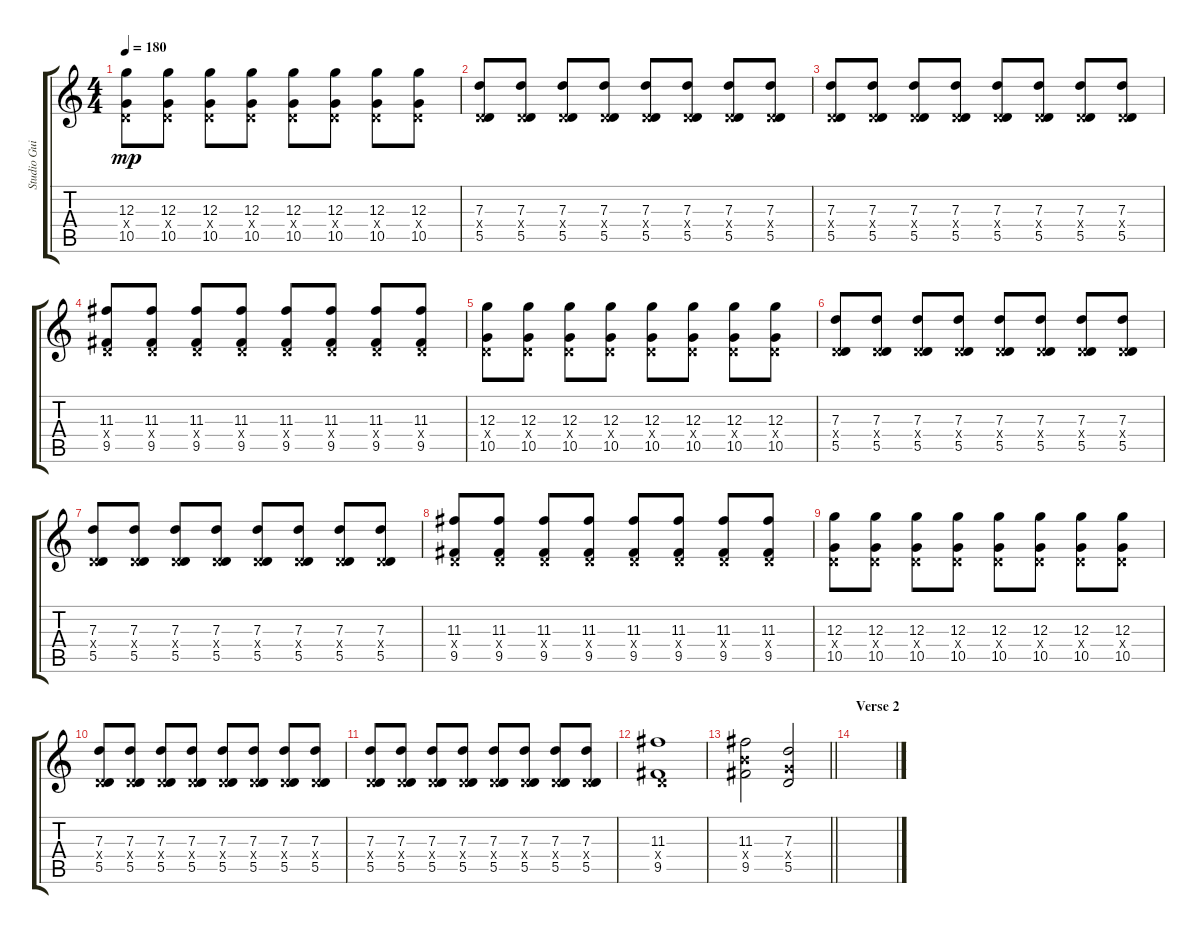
\track ("Studio Guitar" "Studio Gui") {instrument distortionguitar}
\staff {score tabs}
\tuning (E4 B3 G3 D3 A2 D2) {hide}
\ts (4 4)
\tempo 180
\clef g2
\ks c
(12.3 0.4{x} 10.5).8{dy mp} (12.3 0.4{x} 10.5).8 (12.3 0.4{x} 10.5).8 (12.3 0.4{x} 10.5).8 (12.3 0.4{x} 10.5).8 (12.3 0.4{x} 10.5).8 (12.3 0.4{x} 10.5).8 (12.3 0.4{x} 10.5).8 |
(7.3 0.4{x} 5.5).8 (7.3 0.4{x} 5.5).8 (7.3 0.4{x} 5.5).8 (7.3 0.4{x} 5.5).8 (7.3 0.4{x} 5.5).8 (7.3 0.4{x} 5.5).8 (7.3 0.4{x} 5.5).8 (7.3 0.4{x} 5.5).8 |
(7.3 0.4{x} 5.5).8 (7.3 0.4{x} 5.5).8 (7.3 0.4{x} 5.5).8 (7.3 0.4{x} 5.5).8 (7.3 0.4{x} 5.5).8 (7.3 0.4{x} 5.5).8 (7.3 0.4{x} 5.5).8 (7.3 0.4{x} 5.5).8 |
(11.3 0.4{x} 9.5).8 (11.3 0.4{x} 9.5).8 (11.3 0.4{x} 9.5).8 (11.3 0.4{x} 9.5).8 (11.3 0.4{x} 9.5).8 (11.3 0.4{x} 9.5).8 (11.3 0.4{x} 9.5).8 (11.3 0.4{x} 9.5).8 |
(12.3 0.4{x} 10.5).8 (12.3 0.4{x} 10.5).8 (12.3 0.4{x} 10.5).8 (12.3 0.4{x} 10.5).8 (12.3 0.4{x} 10.5).8 (12.3 0.4{x} 10.5).8 (12.3 0.4{x} 10.5).8 (12.3 0.4{x} 10.5).8 |
(7.3 0.4{x} 5.5).8 (7.3 0.4{x} 5.5).8 (7.3 0.4{x} 5.5).8 (7.3 0.4{x} 5.5).8 (7.3 0.4{x} 5.5).8 (7.3 0.4{x} 5.5).8 (7.3 0.4{x} 5.5).8 (7.3 0.4{x} 5.5).8 |
(7.3 0.4{x} 5.5).8 (7.3 0.4{x} 5.5).8 (7.3 0.4{x} 5.5).8 (7.3 0.4{x} 5.5).8 (7.3 0.4{x} 5.5).8 (7.3 0.4{x} 5.5).8 (7.3 0.4{x} 5.5).8 (7.3 0.4{x} 5.5).8 |
(11.3 0.4{x} 9.5).8 (11.3 0.4{x} 9.5).8 (11.3 0.4{x} 9.5).8 (11.3 0.4{x} 9.5).8 (11.3 0.4{x} 9.5).8 (11.3 0.4{x} 9.5).8 (11.3 0.4{x} 9.5).8 (11.3 0.4{x} 9.5).8 |
(12.3 0.4{x} 10.5).8 (12.3 0.4{x} 10.5).8 (12.3 0.4{x} 10.5).8 (12.3 0.4{x} 10.5).8 (12.3 0.4{x} 10.5).8 (12.3 0.4{x} 10.5).8 (12.3 0.4{x} 10.5).8 (12.3 0.4{x} 10.5).8 |
(7.3 0.4{x} 5.5).8 (7.3 0.4{x} 5.5).8 (7.3 0.4{x} 5.5).8 (7.3 0.4{x} 5.5).8 (7.3 0.4{x} 5.5).8 (7.3 0.4{x} 5.5).8 (7.3 0.4{x} 5.5).8 (7.3 0.4{x} 5.5).8 |
(7.3 0.4{x} 5.5).8 (7.3 0.4{x} 5.5).8 (7.3 0.4{x} 5.5).8 (7.3 0.4{x} 5.5).8 (7.3 0.4{x} 5.5).8 (7.3 0.4{x} 5.5).8 (7.3 0.4{x} 5.5).8 (7.3 0.4{x} 5.5).8 |
(11.3 0.4{x} 9.5).1 |
\barLineRight lightlight
(11.3 9.4{x} 9.5).2 (7.3 5.4{x} 5.5).2 |
\section ("" "Verse 2")
